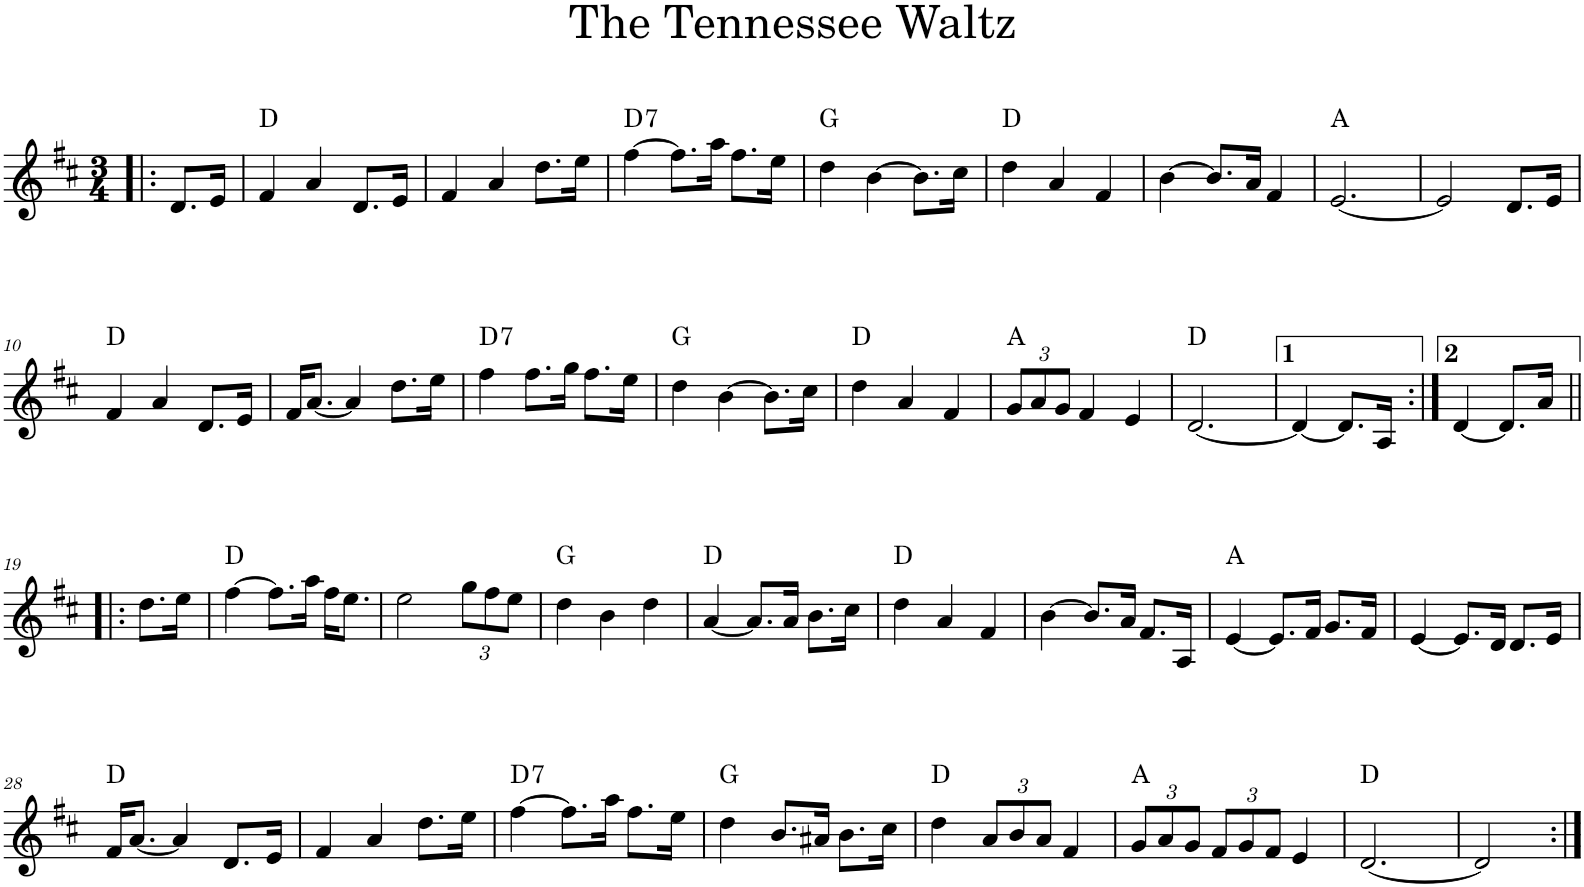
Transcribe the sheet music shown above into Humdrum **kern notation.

**kern	**harte
*part1	*part1
*staff1	*
*I"Piano	*
*I'Pno	*
*clefG2	*
*k[f#c#]	*
*D:	*
*M3/4	*
=1!|:	=1!|:
8.d/L	.
16e/Jk	.
=2	=2
4f#/	D:maj
4a/	.
8.d/L	.
16e/Jk	.
=3	=3
4f#/	.
4a/	.
8.dd\L	.
16ee\Jk	.
=4	=4
!	!LO:H:kt=7
[4ff#\	D:7
8.ff#\L]	.
16aa\Jk	.
8.ff#\L	.
16ee\Jk	.
=5	=5
4dd\	G:maj
[4b\	.
8.b\L]	.
16cc#\Jk	.
=6	=6
4dd\	D:maj
4a/	.
4f#/	.
=7	=7
[4b\	.
8.b/L]	.
16a/Jk	.
4f#/	.
=8	=8
[2.e/	A:maj
=9	=9
2e/]	.
8.d/L	.
16e/Jk	.
!!LO:LB:g=z
=10	=10
4f#/	D:maj
4a/	.
8.d/L	.
16e/Jk	.
=11	=11
16f#/KL	.
[8.a/J	.
4a/]	.
8.dd\L	.
16ee\Jk	.
=12	=12
!	!LO:H:kt=7
4ff#\	D:7
8.ff#\L	.
16gg\Jk	.
8.ff#\L	.
16ee\Jk	.
=13	=13
4dd\	G:maj
[4b\	.
8.b\L]	.
16cc#\Jk	.
=14	=14
4dd\	D:maj
4a/	.
4f#/	.
=15	=15
*Xbrackettup	*
12g/L	A:maj
12a/	.
12g/J	.
4f#/	.
4e/	.
=16	=16
[2.d/	D:maj
=17	=17
4d/_	.
8.d/L]	.
16A/Jk	.
=18:|!	=18:|!
[4d/	.
8.d/L]	.
16a/Jk	.
!!LO:LB:g=z
=19!|:	=19!|:
8.dd\L	.
16ee\Jk	.
=20	=20
[4ff#\	D:maj
8.ff#\L]	.
16aa\Jk	.
16ff#\KL	.
8.ee\J	.
=21	=21
2ee\	.
12gg\L	.
12ff#\	.
12ee\J	.
=22	=22
4dd\	G:maj
4b\	.
4dd\	.
=23	=23
[4a/	D:maj
8.a/L]	.
16a/Jk	.
8.b\L	.
16cc#\Jk	.
=24	=24
4dd\	D:maj
4a/	.
4f#/	.
=25	=25
[4b\	.
8.b/L]	.
16a/Jk	.
8.f#/L	.
16A/Jk	.
=26	=26
[4e/	A:maj
8.e/L]	.
16f#/Jk	.
8.g/L	.
16f#/Jk	.
=27	=27
[4e/	.
8.e/L]	.
16d/Jk	.
8.d/L	.
16e/Jk	.
!!LO:LB:g=z
=28	=28
16f#/KL	D:maj
[8.a/J	.
4a/]	.
8.d/L	.
16e/Jk	.
=29	=29
4f#/	.
4a/	.
8.dd\L	.
16ee\Jk	.
=30	=30
!	!LO:H:kt=7
[4ff#\	D:7
8.ff#\L]	.
16aa\Jk	.
8.ff#\L	.
16ee\Jk	.
=31	=31
4dd\	G:maj
8.b/L	.
16a#X/Jk	.
8.b\L	.
16cc#\Jk	.
=32	=32
4dd\	D:maj
12a/L	.
12b/	.
12a/J	.
4f#/	.
=33	=33
12g/L	A:maj
12a/	.
12g/J	.
12f#/L	.
12g/	.
12f#/J	.
4e/	.
=34	=34
[2.d/	D:maj
=35	=35
2d/]	.
=:|!	=:|!
*-	*-
